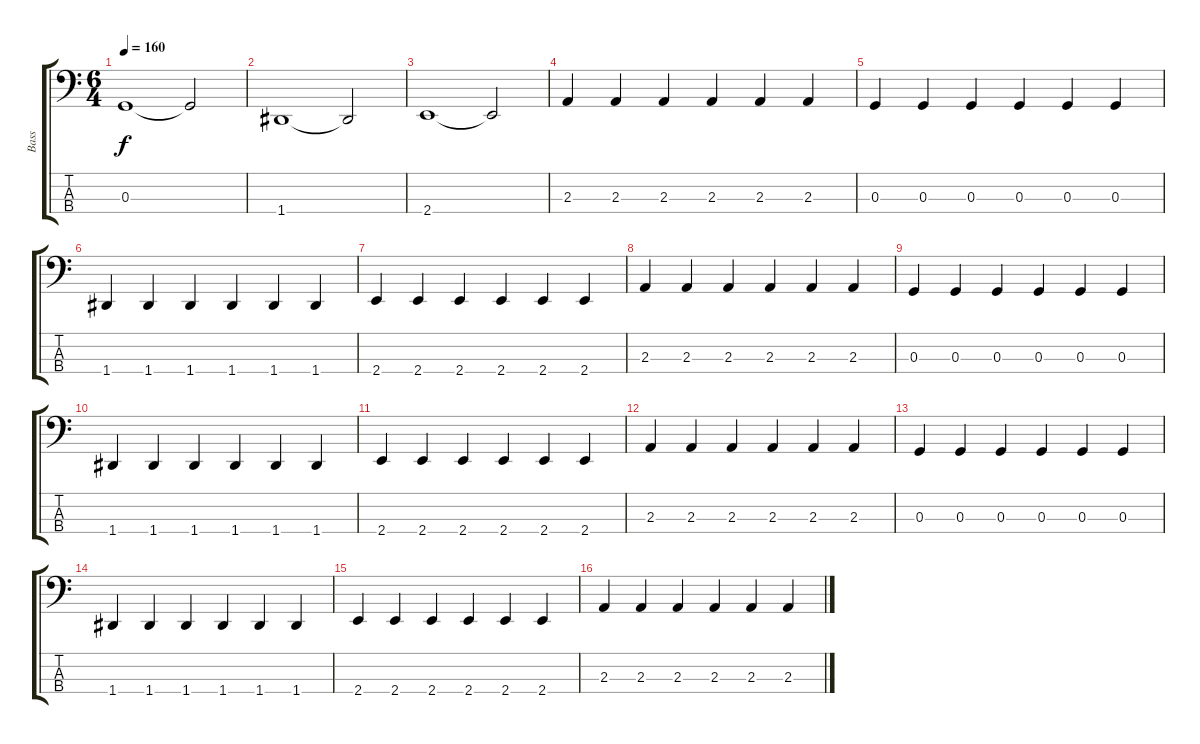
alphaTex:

\track ("Bass" "Bass") {instrument electricbassfinger}
\staff {score tabs}
\tuning (F2 C2 G1 D1) {hide}
\ts (6 4)
\tempo 160
\clef f4
\ks c
0.3.1{dy f} 0.3{t}.2 |
1.4.1 1.4{t}.2 |
2.4.1 2.4{t}.2 |
2.3.4 2.3.4 2.3.4 2.3.4 2.3.4 2.3.4 |
0.3.4 0.3.4 0.3.4 0.3.4 0.3.4 0.3.4 |
1.4.4 1.4.4 1.4.4 1.4.4 1.4.4 1.4.4 |
2.4.4 2.4.4 2.4.4 2.4.4 2.4.4 2.4.4 |
2.3.4 2.3.4 2.3.4 2.3.4 2.3.4 2.3.4 |
0.3.4 0.3.4 0.3.4 0.3.4 0.3.4 0.3.4 |
1.4.4 1.4.4 1.4.4 1.4.4 1.4.4 1.4.4 |
2.4.4 2.4.4 2.4.4 2.4.4 2.4.4 2.4.4 |
2.3.4 2.3.4 2.3.4 2.3.4 2.3.4 2.3.4 |
0.3.4 0.3.4 0.3.4 0.3.4 0.3.4 0.3.4 |
1.4.4 1.4.4 1.4.4 1.4.4 1.4.4 1.4.4 |
2.4.4 2.4.4 2.4.4 2.4.4 2.4.4 2.4.4 |
2.3.4 2.3.4 2.3.4 2.3.4 2.3.4 2.3.4
